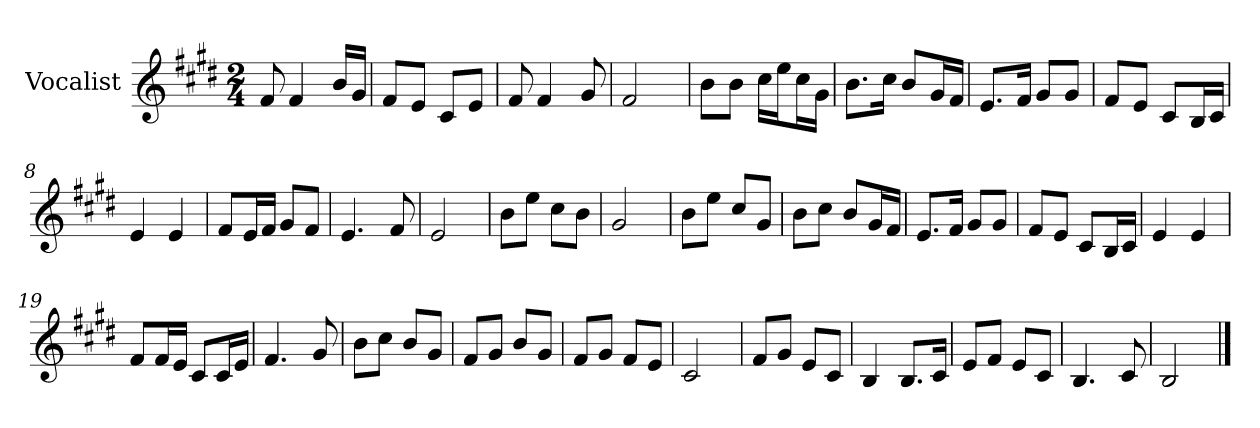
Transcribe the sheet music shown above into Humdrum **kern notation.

**kern
*part1
*staff1
*I"Vocalist
*k[f#c#g#d#]
*E:
*M2/4
=
8f#
4f#
16bLL
16g#JJ
=1
8f#L
8eJ
8c#L
8eJ
=2
8f#
4f#
8g#
=3
2f#
=4
8bL
8bJ
16cc#LL
16eeJ
16cc#L
16g#JJ
=5
8.bL
16cc#Jk
8bL
16g#L
16f#JJ
=6
8.eL
16f#Jk
8g#L
8g#J
=7
8f#L
8eJ
8c#L
16BL
16c#JJ
=8
4e
4e
=9
8f#L
16eL
16f#JJ
8g#L
8f#J
=10
4.e
8f#
=11
2e
=12
8bL
8eeJ
8cc#L
8bJ
=13
2g#
=14
8bL
8eeJ
8cc#L
8g#J
=15
8bL
8cc#J
8bL
16g#L
16f#JJ
=16
8.eL
16f#Jk
8g#L
8g#J
=17
8f#L
8eJ
8c#L
16BL
16c#JJ
=18
4e
4e
=19
8f#L
16f#L
16eJJ
8c#L
16c#L
16eJJ
=20
4.f#
8g#
=21
8bL
8cc#J
8bL
8g#J
=22
8f#L
8g#J
8bL
8g#J
=23
8f#L
8g#J
8f#L
8eJ
=24
2c#
=25
8f#L
8g#J
8eL
8c#J
=26
4B
8.BL
16c#Jk
=27
8eL
8f#J
8eL
8c#J
=28
4.B
8c#
=29
2B
==
*-
